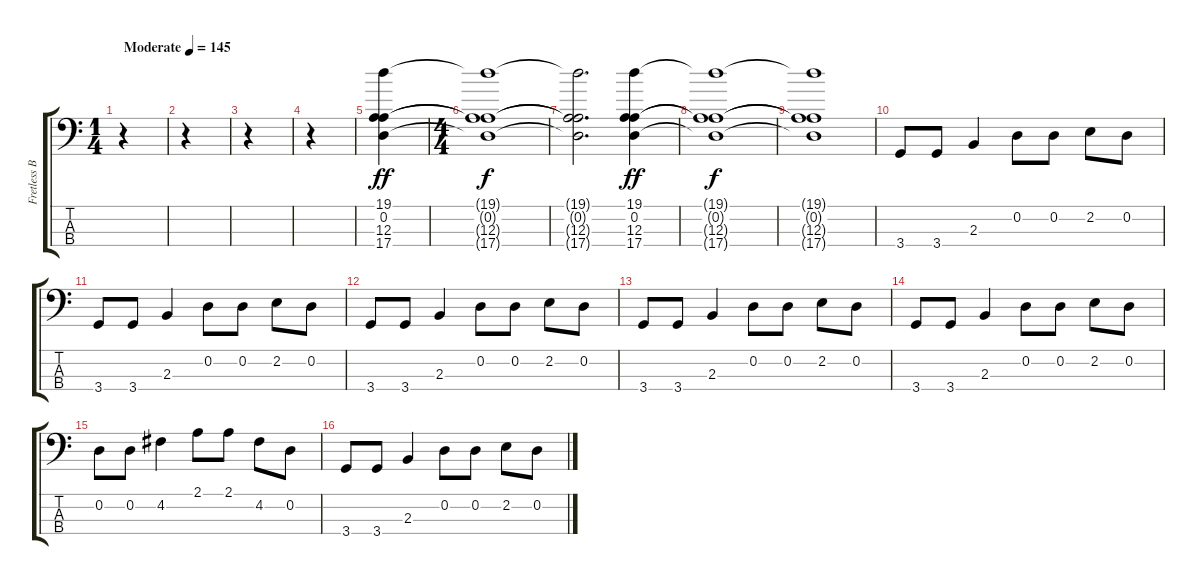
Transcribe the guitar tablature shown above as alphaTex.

\track ("Fretless Bass" "Fretless B") {instrument electricbassfinger}
\staff {score tabs}
\tuning (G2 D2 A1 E1) {hide}
\ts (1 4)
\tempo (145 "Moderate")
\clef f4
\ks c
r.4{dy ff instrument electricbassfinger} |
r.4 |
r.4 |
r.4 |
(19.1 0.2 12.3 17.4).4{balance 8} |
\ts (4 4)
(19.1{t} 0.2{t} 12.3{t} 17.4{t}).1{dy f} |
(19.1{t} 0.2{t} 12.3{t} 17.4{t}).2{d} (19.1 0.2 12.3 17.4).4{dy ff} |
(19.1{t} 0.2{t} 12.3{t} 17.4{t}).1{dy f} |
(19.1{t} 0.2{t} 12.3{t} 17.4{t}).1 |
3.4.8 3.4.8 2.3.4 0.2.8 0.2.8 2.2.8 0.2.8 |
3.4.8 3.4.8 2.3.4 0.2.8 0.2.8 2.2.8 0.2.8 |
3.4.8 3.4.8 2.3.4 0.2.8 0.2.8 2.2.8 0.2.8 |
3.4.8 3.4.8 2.3.4 0.2.8 0.2.8 2.2.8 0.2.8 |
3.4.8 3.4.8 2.3.4 0.2.8 0.2.8 2.2.8 0.2.8 |
0.2.8 0.2.8 4.2.4 2.1.8 2.1.8 4.2.8 0.2.8 |
3.4.8 3.4.8 2.3.4 0.2.8 0.2.8 2.2.8 0.2.8
